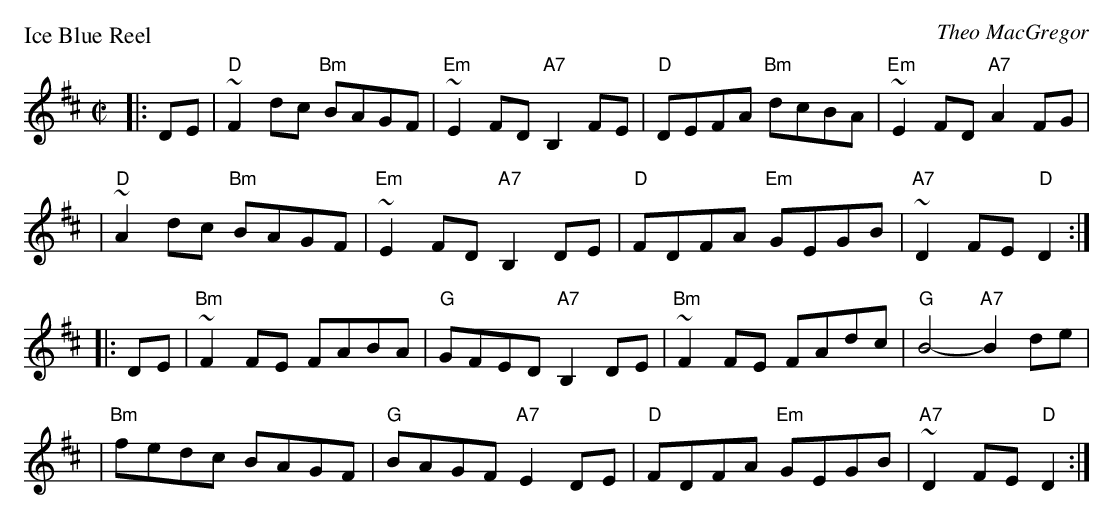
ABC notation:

X:1
P: Ice Blue Reel
C: Theo MacGregor
M: C|
L: 1/8
K: D
|: DE | "D"~F2dc "Bm"BAGF | "Em"~E2FD "A7"B,2FE | "D"DEFA "Bm"dcBA | "Em"~E2FD "A7"A2FG |
      | "D"~A2dc "Bm"BAGF | "Em"~E2FD "A7"B,2DE | "D"FDFA "Em"GEGB | "A7"~D2FE "D"D2 :|
|: DE | "Bm"~F2FE FABA | "G"GFED "A7"B,2DE | "Bm"~F2FE FAdc | "G"B4- "A7"B2de |
      | "Bm"fedc BAGF | "G"BAGF "A7"E2DE | "D"FDFA "Em"GEGB | "A7"~D2FE "D"D2 :|
